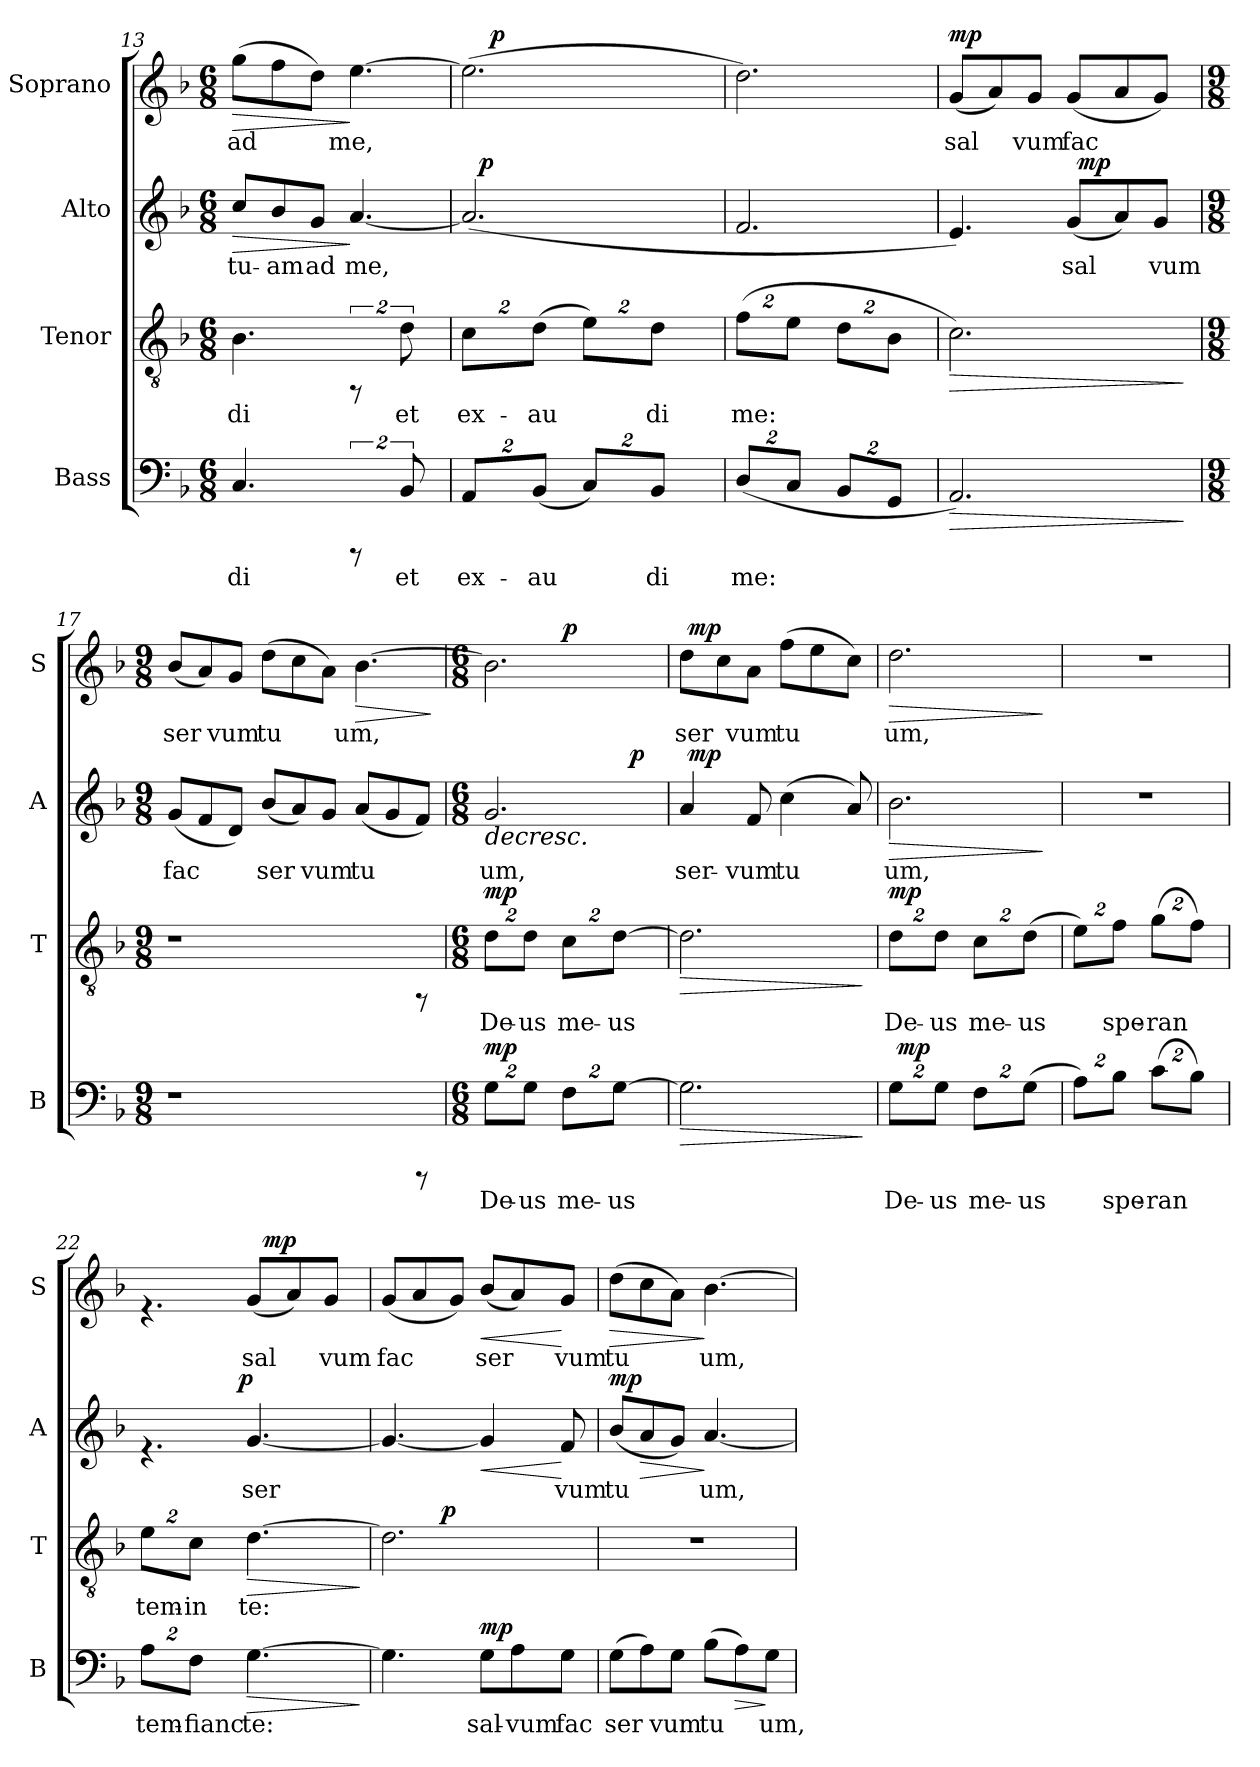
**kern	**text	**dynam	**kern	**text	**dynam	**kern	**text	**dynam	**kern	**text	**dynam
*part4	*part4	*part4	*part3	*part3	*part3	*part2	*part2	*part2	*part1	*part1	*part1
*staff4	*staff4	*staff4	*staff3	*staff3	*staff3	*staff2	*staff2	*staff2	*staff1	*staff1	*staff1
*I"Bass	*	*	*I"Tenor	*	*	*I"Alto	*	*	*I"Soprano	*	*
*I'B	*	*	*I'T	*	*	*I'A	*	*	*I'S	*	*
*clefF4	*	*	*clefGv2	*	*	*clefG2	*	*	*clefG2	*	*
*k[b-]	*	*	*k[b-]	*	*	*k[b-]	*	*	*k[b-]	*	*
*F:	*	*	*F:	*	*	*F:	*	*	*F:	*	*
*M6/8	*	*	*M6/8	*	*	*M6/8	*	*	*M6/8	*	*
=13	=13	=13	=13	=13	=13	=13	=13	=13	=13	=13	=13
!	!LO:LY:b:cj	!	!	!LO:LY:b:cj	!	!	!LO:LY:b	!LO:HP:b	!	!LO:LY:b:cj	!LO:HP:b
4.C/	-di	.	4.B-\	-di	.	8cc/L	tu-	>	(>8gg\L	ad	>
!	!	!	!	!	!	!	!LO:LY:b	!	!	!LO:LY:b:cj	!
.	.	.	.	.	.	8b-/	-am	.	8ff\	.	.
!	!	!	!	!	!	!	!LO:LY:b	!	!	!LO:LY:b:cj	!
.	.	.	.	.	.	8g/J	ad	.	8dd\J)	.	.
!	!	!	!	!	!	!	!LO:LY:b	!	!	!LO:LY:b:cj	!
16%3rCCC	.	.	16%3rFF	.	.	[<4.a/	me,	]	[>4.ee\	me,	]
!	!LO:LY:b:cj	!	!	!LO:LY:b:cj	!	!	!	!	!	!	!
16%3BB-/	et	.	16%3d\	et	.	.	.	.	.	.	.
=14	=14	=14	=14	=14	=14	=14	=14	=14	=14	=14	=14
!	!LO:LY:b:cj	!	!	!LO:LY:b:cj	!	!	!LO:LY:b	!	!	!LO:LY:b:cj	!
*	*	*	*	*	*	*^	*	*	*^	*	*
16%3AA/L	ex-	.	16%3c\L	ex-	.	(<2.a/]	32ryy	.	.	(>2.ee\]	32.ryy	.	.
!	!	!	!	!	!	!	!	!	!LO:DY:a	!	!	!	!
.	.	.	.	.	.	.	2ryy	.	p	.	.	.	.
!	!	!	!	!	!	!	!	!	!	!	!	!	!LO:DY:a
.	.	.	.	.	.	.	.	.	.	.	2ryy	.	p
!	!LO:LY:b:cj	!	!	!LO:LY:b:cj	!	!	!	!	!	!	!	!	!
(<16%3BB-/J	-au-	.	(>16%3d\J	-au-	.	.	.	.	.	.	.	.	.
!	!LO:LY:b:cj	!	!	!LO:LY:b:cj	!	!	!	!	!	!	!	!	!
16%3C/L)	--	.	16%3e\L)	--	.	.	.	.	.	.	.	.	.
.	.	.	.	.	.	.	8..ryy	.	.	.	.	.	.
.	.	.	.	.	.	.	.	.	.	.	8ryy	.	.
!	!LO:LY:b:cj	!	!	!LO:LY:b:cj	!	!	!	!	!	!	!	!	!
16%3BB-/J	-di	.	16%3d\J	-di	.	.	.	.	.	.	.	.	.
.	.	.	.	.	.	.	.	.	.	.	16ryy	.	.
.	.	.	.	.	.	.	.	.	.	.	64ryy	.	.
=15	=15	=15	=15	=15	=15	=15	=15	=15	=15	=15	=15	=15	=15
!	!LO:LY:b:cj	!	!	!LO:LY:b:cj	!	!	!	!LO:LY:b	!	!	!	!LO:LY:b:cj	!
*	*	*	*	*	*	*v	*v	*	*	*	*	*	*
*	*	*	*	*	*	*	*	*	*v	*v	*	*
(<16%3D/L	me:	.	(>16%3f\L	me:	.	2.f/	.	.	2.dd\)	.	.
!	!LO:LY:b:cj	!	!	!LO:LY:b:cj	!	!	!	!	!	!	!
16%3C/J	.	.	16%3e\J	.	.	.	.	.	.	.	.
!	!LO:LY:b:cj	!	!	!	!	!	!	!	!	!	!
*	*	*	*Xbrackettup	*	*	*	*	*	*	*	*
!	!	!	!	!LO:LY:b:cj	!	!	!	!	!	!	!
16%3BB-/L	.	.	16%3d\L	.	.	.	.	.	.	.	.
!	!LO:LY:b:cj	!	!	!LO:LY:b:cj	!	!	!	!	!	!	!
16%3GG/J	.	.	16%3B-\J	.	.	.	.	.	.	.	.
=16	=16	=16	=16	=16	=16	=16	=16	=16	=16	=16	=16
!	!LO:LY:b:cj	!LO:HP:b	!	!LO:LY:b:cj	!LO:HP:b	!	!LO:LY:b	!	!	!LO:LY:b:cj	!LO:DY:a
*	*	*	*	*	*	*^	*	*	*	*	*
2.AA/)	.	>	2.c\)	.	>	4.e/)	4ryy	.	.	(<8g/L	sal-	mp
!	!	!	!	!	!	!	!	!	!	!	!LO:LY:b:cj	!
.	.	.	.	.	.	.	.	.	.	8a/)	--	.
!	!	!	!	!	!	!	!	!	!	!	!LO:LY:b:cj	!
.	.	.	.	.	.	.	8ryy	.	.	8g/J	-vum	.
!	!	!	!	!	!	!	!	!LO:LY:b	!	!	!LO:LY:b:cj	!
.	.	.	.	.	.	(<8g/L	64ryy	sal-	.	(<8g/L	fac	.
!	!	!	!	!	!	!	!	!	!LO:DY:a	!	!	!
.	.	.	.	.	.	.	4ryy	.	mp	.	.	.
!	!	!	!	!	!	!	!	!LO:LY:b	!	!	!LO:LY:b:cj	!
.	.	.	.	.	.	8a/)	.	--	.	8a/	.	.
!	!	!	!	!	!	!	!	!LO:LY:b	!	!	!LO:LY:b:cj	!
.	.	.	.	.	.	8g/J	.	-vum	.	8g/J)	.	.
.	.	.	.	.	.	.	16..ryy	.	.	.	.	.
.	.	]	.	.	]	.	.	.	.	.	.	.
*	*	*	*	*	*	*v	*v	*	*	*	*	*
!!LO:LB:g=z
=17	=17	=17	=17	=17	=17	=17	=17	=17	=17	=17	=17
*M9/8	*	*	*M9/8	*	*	*M9/8	*	*	*M9/8	*	*
*	*	*	*	*	*	*^	*	*	*	*	*
!	!	!	!	!	!	!	!	!LO:LY:b	!	!	!LO:LY:b:cj	!
*	*	*	*	*	*	*v	*v	*	*	*	*	*
1r	.	.	1r	.	.	(<8g/L	fac	.	(<8b-/L	ser-	.
!	!	!	!	!	!	!	!LO:LY:b	!	!	!LO:LY:b:cj	!
.	.	.	.	.	.	8f/	.	.	8a/)	--	.
!	!	!	!	!	!	!	!LO:LY:b	!	!	!LO:LY:b:cj	!
.	.	.	.	.	.	8d/J)	.	.	8g/J	-vum	.
!	!	!	!	!	!	!	!LO:LY:b	!	!	!LO:LY:b:cj	!
.	.	.	.	.	.	(<8b-/L	ser-	.	(>8dd\L	tu-	.
!	!	!	!	!	!	!	!LO:LY:b	!	!	!LO:LY:b:cj	!
.	.	.	.	.	.	8a/)	--	.	8cc\	--	.
!	!	!	!	!	!	!	!LO:LY:b	!	!	!LO:LY:b:cj	!
.	.	.	.	.	.	8g/J	-vum	.	8a\J)	--	.
!	!	!	!	!	!	!	!LO:LY:b	!	!	!LO:LY:b:cj	!LO:HP:b
.	.	.	.	.	.	(<8a/L	tu-	.	[>4.b-\	-um,	>
!	!	!	!	!	!	!	!LO:LY:b	!	!	!	!
.	.	.	.	.	.	8g/	--	.	.	.	.
!	!	!	!	!	!	!	!LO:LY:b	!	!	!	!
8rCCC	.	.	8rFF	.	.	8f/J)	--	.	.	.	.
.	.	.	.	.	.	.	.	.	.	.	]
=18	=18	=18	=18	=18	=18	=18	=18	=18	=18	=18	=18
*M6/8	*	*	*M6/8	*	*	*M6/8	*	*	*M6/8	*	*
!	!LO:LY:b:cj	!	!	!	!	!	!	!	!	!	!
*	*	*	*brackettup	*	*	*	*	*	*	*	*
!	!	!LO:DY:a	!	!LO:LY:b:cj	!LO:DY:a	!	!LO:LY:b	!LO:HP:b	!	!LO:LY:b:cj	!
*	*	*	*	*	*	*^	*	*	*^	*	*
16%3G\L	De-	mp	16%3d\L	De-	mp	2.g/	2ryy	-um,	>	2.b-\]	4.ryy	.	.
!	!LO:LY:b:cj	!	!	!LO:LY:b:cj	!	!	!	!	!	!	!	!	!
16%3G\J	-us	.	16%3d\J	-us	.	.	.	.	.	.	.	.	.
!	!LO:LY:b:cj	!	!	!LO:LY:b:cj	!	!	!	!	!	!	!	!	!LO:DY:a
16%3F\L	me-	.	16%3c\L	me-	.	.	.	.	.	.	4.ryy	.	p
.	.	.	.	.	.	.	16..ryy	.	.	.	.	.	.
!	!LO:LY:b:cj	!	!	!LO:LY:b:cj	!	!	!	!	!	!	!	!	!
[>16%3G\J	-us	.	[>16%3d\J	-us	.	.	.	.	.	.	.	.	.
!	!	!	!	!	!	!	!	!	!LO:DY:a	!	!	!	!
.	.	.	.	.	.	.	8ryy	.	p	.	.	.	.
.	.	.	.	.	.	.	64ryy	.	.	.	.	.	.
.	.	.	.	.	.	.	.	.	]	.	.	.	.
=19	=19	=19	=19	=19	=19	=19	=19	=19	=19	=19	=19	=19	=19
!	!LO:LY:b:cj	!LO:HP:b	!	!LO:LY:b:cj	!LO:HP:b	!	!	!LO:LY:b	!	!	!	!LO:LY:b:cj	!
2.G\]	.	>	2.d\]	.	>	4a/	64ryy	ser-	.	8dd\L	64ryy	ser-	.
!	!	!	!	!	!	!	!	!	!LO:DY:a	!	!	!	!LO:DY:a
.	.	.	.	.	.	.	2ryy	.	mp	.	2ryy	.	mp
!	!	!	!	!	!	!	!	!	!	!	!	!LO:LY:b:cj	!
.	.	.	.	.	.	.	.	.	.	8cc\	.	--	.
!	!	!	!	!	!	!	!	!LO:LY:b	!	!	!	!LO:LY:b:cj	!
.	.	.	.	.	.	8f/	.	-vum	.	8a\J	.	-vum	.
!	!	!	!	!	!	!	!	!LO:LY:b	!	!	!	!LO:LY:b:cj	!
.	.	.	.	.	.	(>4cc\	.	tu-	.	(>8ff\L	.	tu-	.
!	!	!	!	!	!	!	!	!	!	!	!	!LO:LY:b:cj	!
.	.	.	.	.	.	.	.	.	.	8ee\	.	--	.
.	.	.	.	.	.	.	8...ryy	.	.	.	8...ryy	.	.
!	!	!	!	!	!	!	!	!LO:LY:b	!	!	!	!LO:LY:b:cj	!
.	.	.	.	.	.	8a/)	.	--	.	8cc\J)	.	--	.
.	.	]	.	.	]	.	.	.	.	.	.	.	.
=20	=20	=20	=20	=20	=20	=20	=20	=20	=20	=20	=20	=20	=20
!	!LO:LY:b:cj	!	!	!LO:LY:b:cj	!LO:DY:a	!	!	!LO:LY:b	!LO:HP:b	!	!	!LO:LY:b:cj	!LO:HP:b
*	*	*	*	*	*	*v	*v	*	*	*	*	*	*
*^	*	*	*	*	*	*	*	*	*v	*v	*	*
16%3G\L	64ryy	De-	.	16%3d\L	De-	mp	2.b-\	-um,	>	2.dd\	-um,	>
!	!	!	!LO:DY:a	!	!	!	!	!	!	!	!	!
.	2ryy	.	mp	.	.	.	.	.	.	.	.	.
!	!	!LO:LY:b:cj	!	!	!LO:LY:b:cj	!	!	!	!	!	!	!
16%3G\J	.	-us	.	16%3d\J	-us	.	.	.	.	.	.	.
!	!	!LO:LY:b:cj	!	!	!LO:LY:b:cj	!	!	!	!	!	!	!
16%3F\L	.	me-	.	16%3c\L	me-	.	.	.	.	.	.	.
.	8...ryy	.	.	.	.	.	.	.	.	.	.	.
!	!	!LO:LY:b:cj	!	!	!LO:LY:b:cj	!	!	!	!	!	!	!
(>16%3G\J	.	-us	.	(>16%3d\J	-us	.	.	.	.	.	.	.
.	.	.	.	.	.	.	.	.	]	.	.	]
=21	=21	=21	=21	=21	=21	=21	=21	=21	=21	=21	=21	=21
!	!	!LO:LY:b:cj	!	!	!LO:LY:b:cj	!	!	!	!	!	!	!
*v	*v	*	*	*	*	*	*	*	*	*	*	*
16%3A\L)	.	.	16%3e\L)	.	.	2.r	.	.	2.r	.	.
!	!LO:LY:b:cj	!	!	!LO:LY:b:cj	!	!	!	!	!	!	!
16%3B-\J	spe-	.	16%3f\J	spe-	.	.	.	.	.	.	.
!	!LO:LY:b:cj	!	!	!LO:LY:b:cj	!	!	!	!	!	!	!
(>16%3c\L	-ran-	.	(>16%3g\L	-ran-	.	.	.	.	.	.	.
!	!LO:LY:b:cj	!	!	!LO:LY:b:cj	!	!	!	!	!	!	!
16%3B-\J)	--	.	16%3f\J)	--	.	.	.	.	.	.	.
!!LO:PB:g=z
=22	=22	=22	=22	=22	=22	=22	=22	=22	=22	=22	=22
!	!LO:LY:b:cj	!	!	!LO:LY:b:cj	!	!	!	!	!	!	!
*	*	*	*	*	*	*^	*	*	*^	*	*
16%3A\L	-tem-	.	16%3e\L	-tem-	.	4.rf	4ryy	.	.	4.rf	4ryy	.	.
!	!LO:LY:b:cj	!	!	!LO:LY:b:cj	!	!	!	!	!	!	!	!	!
16%3F\J	-fianc	.	16%3c\J	-in	.	.	.	.	.	.	.	.	.
.	.	.	.	.	.	.	16..ryy	.	.	.	8ryy	.	.
!	!	!	!	!	!	!	!	!	!LO:DY:a	!	!	!	!
.	.	.	.	.	.	.	4ryy	.	p	.	.	.	.
!	!LO:LY:b:cj	!LO:HP:b	!	!LO:LY:b:cj	!LO:HP:b	!	!	!LO:LY:b	!	!	!	!LO:LY:b:cj	!
[>4.G\	te:	>	[>4.d\	te:	>	[<4.g/	.	ser-	.	(<8g/L	32.ryy	sal-	.
!	!	!	!	!	!	!	!	!	!	!	!	!	!LO:DY:a
.	.	.	.	.	.	.	.	.	.	.	4ryy	.	mp
!	!	!	!	!	!	!	!	!	!	!	!	!LO:LY:b:cj	!
.	.	.	.	.	.	.	.	.	.	8a/)	.	--	.
.	.	.	.	.	.	.	8ryy	.	.	.	.	.	.
!	!	!	!	!	!	!	!	!	!	!	!	!LO:LY:b:cj	!
.	.	.	.	.	.	.	.	.	.	8g/J	.	-vum	.
.	.	.	.	.	.	.	.	.	.	.	16ryy	.	.
.	.	.	.	.	.	.	64ryy	.	.	.	64ryy	.	.
.	.	]	.	.	]	.	.	.	.	.	.	.	.
=23	=23	=23	=23	=23	=23	=23	=23	=23	=23	=23	=23	=23	=23
!	!LO:LY:b:cj	!	!	!LO:LY:b:cj	!	!	!	!LO:LY:b	!	!	!	!LO:LY:b:cj	!
*	*	*	*	*	*	*v	*v	*	*	*	*	*	*
*	*	*	*^	*	*	*	*	*	*v	*v	*	*
4.G\]	.	.	2.d\]	8...ryy	.	.	4.g/_<	--	.	(<8g/L	fac	.
!	!	!	!	!	!	!	!	!	!	!	!LO:LY:b:cj	!
.	.	.	.	.	.	.	.	.	.	8a/	.	.
!	!	!	!	!	!	!LO:DY:a	!	!	!	!	!	!
.	.	.	.	2ryy	.	p	.	.	.	.	.	.
!	!	!	!	!	!	!	!	!	!	!	!LO:LY:b:cj	!
.	.	.	.	.	.	.	.	.	.	8g/J)	.	.
!	!LO:LY:b:cj	!LO:DY:a	!	!	!	!	!	!LO:LY:b	!LO:HP:b	!	!LO:LY:b:cj	!LO:HP:b
8G\L	sal-	mp	.	.	.	.	4g/]	--	<	(<8b-/L	ser-	<
!	!LO:LY:b:cj	!	!	!	!	!	!	!	!	!	!LO:LY:b:cj	!
8A\	-vum	.	.	.	.	.	.	.	.	8a/)	--	.
!	!LO:LY:b:cj	!	!	!	!	!	!	!LO:LY:b	!	!	!LO:LY:b:cj	!
8G\J	fac	.	.	.	.	.	8f/	-vum	[	8g/J	-vum	[
.	.	.	.	64ryy	.	.	.	.	.	.	.	.
=24	=24	=24	=24	=24	=24	=24	=24	=24	=24	=24	=24	=24
!	!LO:LY:b:cj	!	!	!	!	!	!	!LO:LY:b	!LO:DY:a	!	!LO:LY:b:cj	!LO:HP:b
*	*	*	*v	*v	*	*	*	*	*	*	*	*
(>8G\L	ser-	.	2.r	.	.	(<8b-/L	tu-	mp	(>8dd\L	tu-	>
!	!LO:LY:b:cj	!	!	!	!	!	!LO:LY:b	!LO:HP:b	!	!LO:LY:b:cj	!
8A\)	--	.	.	.	.	8a/	--	>	8cc\	--	.
!	!LO:LY:b:cj	!	!	!	!	!	!LO:LY:b	!	!	!LO:LY:b:cj	!
8G\J	-vum	.	.	.	.	8g/J)	--	.	8a\J)	--	.
!	!LO:LY:b:cj	!	!	!	!	!	!LO:LY:b	!	!	!LO:LY:b:cj	!
(>8B-\L	tu-	.	.	.	.	[<4.a/	-um,	]	[>4.b-\	-um,	]
!	!LO:LY:b:cj	!LO:HP:b	!	!	!	!	!	!	!	!	!
8A\)	--	>	.	.	.	.	.	.	.	.	.
!	!LO:LY:b:cj	!	!	!	!	!	!	!	!	!	!
8G\J	-um,	]	.	.	.	.	.	.	.	.	.
=	=	=	=	=	=	=	=	=	=	=	=
*-	*-	*-	*-	*-	*-	*-	*-	*-	*-	*-	*-
